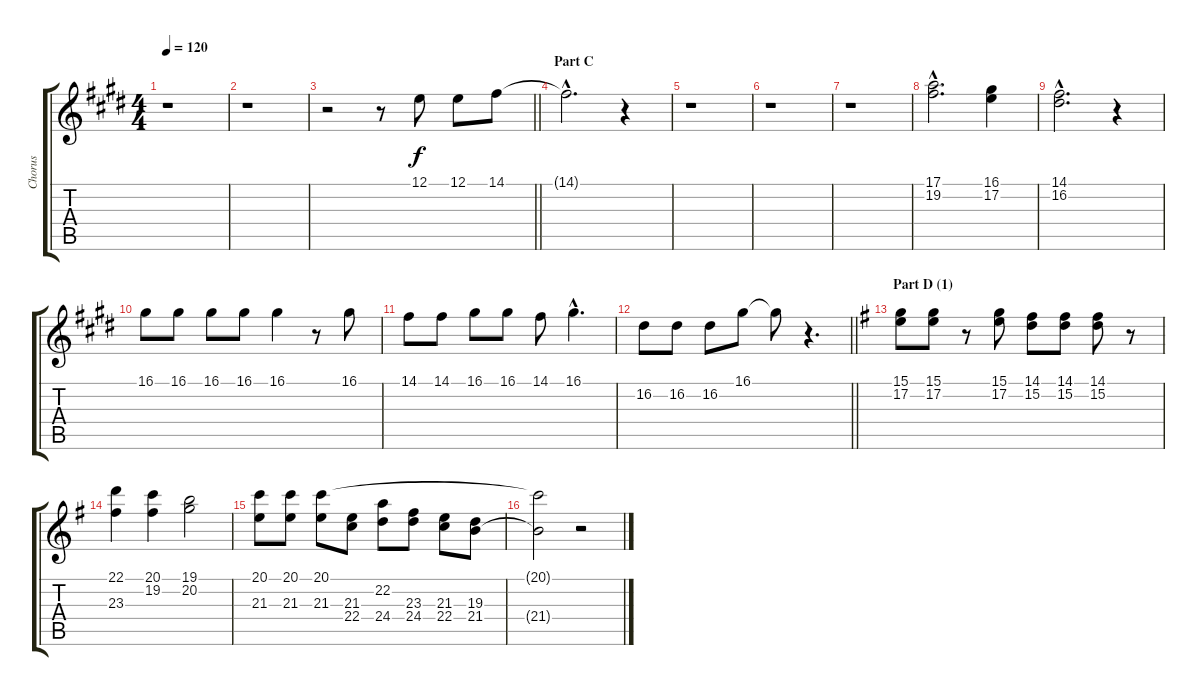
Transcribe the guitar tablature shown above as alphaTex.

\track ("Chorus" "Chorus") {instrument trumpet}
\staff {score tabs}
\tuning (E4 B3 G3 D3 A2 E2) {hide}
\ts (4 4)
\tempo 120
\clef g2
\ks e
r.1{dy f} |
r.1 |
\barLineRight lightlight
r.2 r.8 12.1.8 12.1.8 14.1.8 |
\section ("" "Part C")
14.1{hac t}.2{d} r.4 |
r.1 |
r.1 |
r.1 |
(17.1{hac} 19.2{hac}).2{d} (16.1 17.2).4 |
(14.1{hac} 16.2{hac}).2{d} r.4 |
16.1.8 16.1.8 16.1.8 16.1.8 16.1.4 r.8 16.1.8 |
14.1.8 14.1.8 16.1.8 16.1.8 14.1.8 16.1{hac}.4{d} |
\barLineRight lightlight
16.2.8 16.2.8 16.2.8 16.1.8 16.1{t}.8 r.4{d} |
\section ("" "Part D (1)")
\ks g
(15.1 17.2).8 (15.1 17.2).8 r.8 (15.1 17.2).8 (14.1 15.2).8 (14.1 15.2).8 (14.1 15.2).8 r.8 |
(22.1 23.3).4 (20.1 19.2).4 (19.1 20.2).2 |
(20.1 21.3).8 (20.1 21.3).8 (20.1 21.3).8 (21.3 22.4).8 (22.2 24.4).8 (23.3 24.4).8 (21.3 22.4).8 (19.3 21.4).8 |
(20.1{t} 21.4{t}).2 r.2
